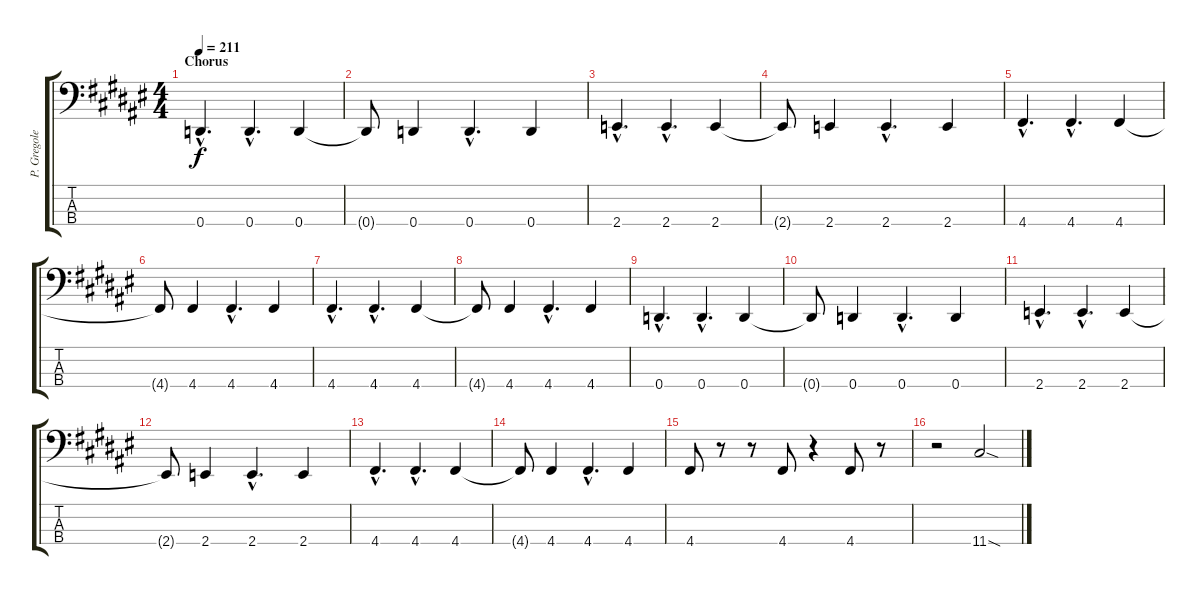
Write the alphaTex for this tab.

\track ("P. Gregoletto" "P. Gregole") {instrument electricbassfinger}
\staff {score tabs}
\tuning (G2 D2 A1 D1) {hide}
\ts (4 4)
\section ("" "Chorus")
\tempo 211
\clef f4
\ks d#minor
0.4{hac}.4{d dy f} 0.4{hac}.4{d} 0.4.4 |
0.4{t}.8 0.4.4 0.4{hac}.4{d} 0.4.4 |
2.4{hac}.4{d} 2.4{hac}.4{d} 2.4.4 |
2.4{t}.8 2.4.4 2.4{hac}.4{d} 2.4.4 |
4.4{hac}.4{d} 4.4{hac}.4{d} 4.4.4 |
4.4{t}.8 4.4.4 4.4{hac}.4{d} 4.4.4 |
4.4{hac}.4{d} 4.4{hac}.4{d} 4.4.4 |
4.4{t}.8 4.4.4 4.4{hac}.4{d} 4.4.4 |
0.4{hac}.4{d} 0.4{hac}.4{d} 0.4.4 |
0.4{t}.8 0.4.4 0.4{hac}.4{d} 0.4.4 |
2.4{hac}.4{d} 2.4{hac}.4{d} 2.4.4 |
2.4{t}.8 2.4.4 2.4{hac}.4{d} 2.4.4 |
4.4{hac}.4{d} 4.4{hac}.4{d} 4.4.4 |
4.4{t}.8 4.4.4 4.4{hac}.4{d} 4.4.4 |
4.4.8 r.8 r.8 4.4.8 r.4 4.4.8 r.8 |
r.2 11.4{sod}.2
